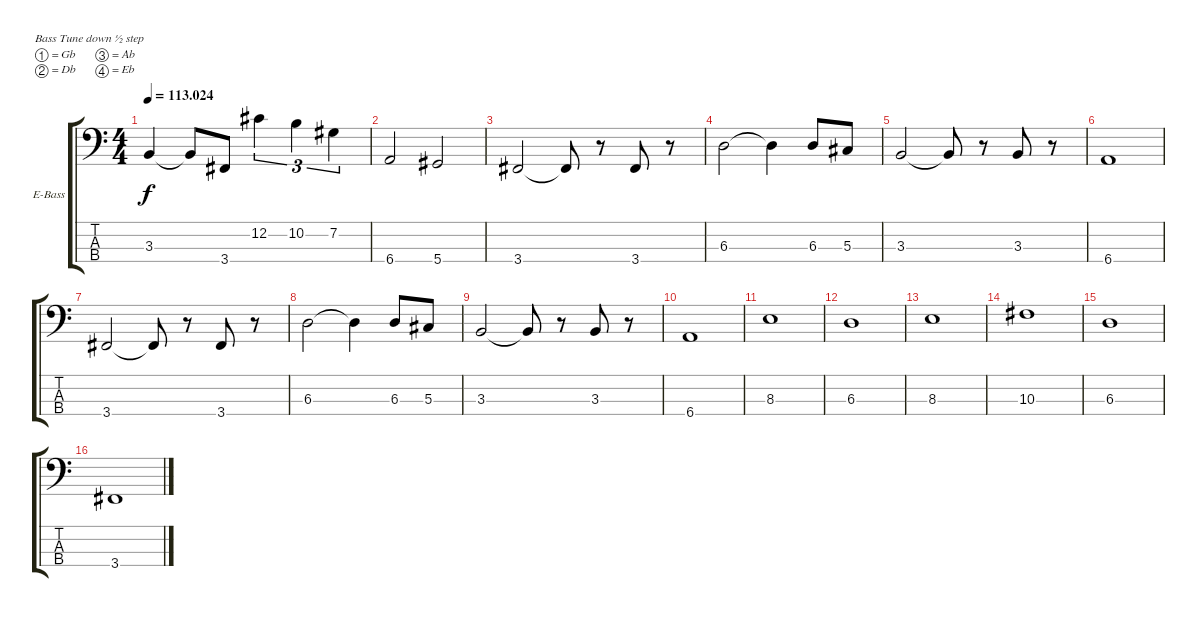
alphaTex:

\bracketExtendMode groupsimilarinstruments
\firstSystemTrackNameOrientation horizontal
\otherSystemsTrackNameOrientation horizontal
\track ("Бас-гитара (Князев И)" "E-Bass") {instrument electricbassfinger}
\staff {score tabs}
\tuning (Gb2 Db2 Ab1 Eb1)
\ts (4 4)
\tempo
113.024
\accidentals auto
\clef f4
\ottava regular
\simile none
\ks c
3.3.4{dy f} 3.3{t}.8 3.4.8 12.2.4{tu (3 2)} 10.2.4{tu (3 2)} 7.2.4{tu (3 2)} |
6.4.2 5.4.2 |
3.4.2 3.4{t}.8 r.8 3.4.8 r.8 |
6.3.2 6.3{t}.4 6.3.8 5.3.8 |
3.3.2 3.3{t}.8 r.8 3.3.8 r.8 |
6.4.1 |
3.4.2 3.4{t}.8 r.8 3.4.8 r.8 |
6.3.2 6.3{t}.4 6.3.8 5.3.8 |
3.3.2 3.3{t}.8 r.8 3.3.8 r.8 |
6.4.1 |
8.3.1 |
6.3.1 |
8.3.1 |
10.3.1 |
6.3.1 |
3.4.1
